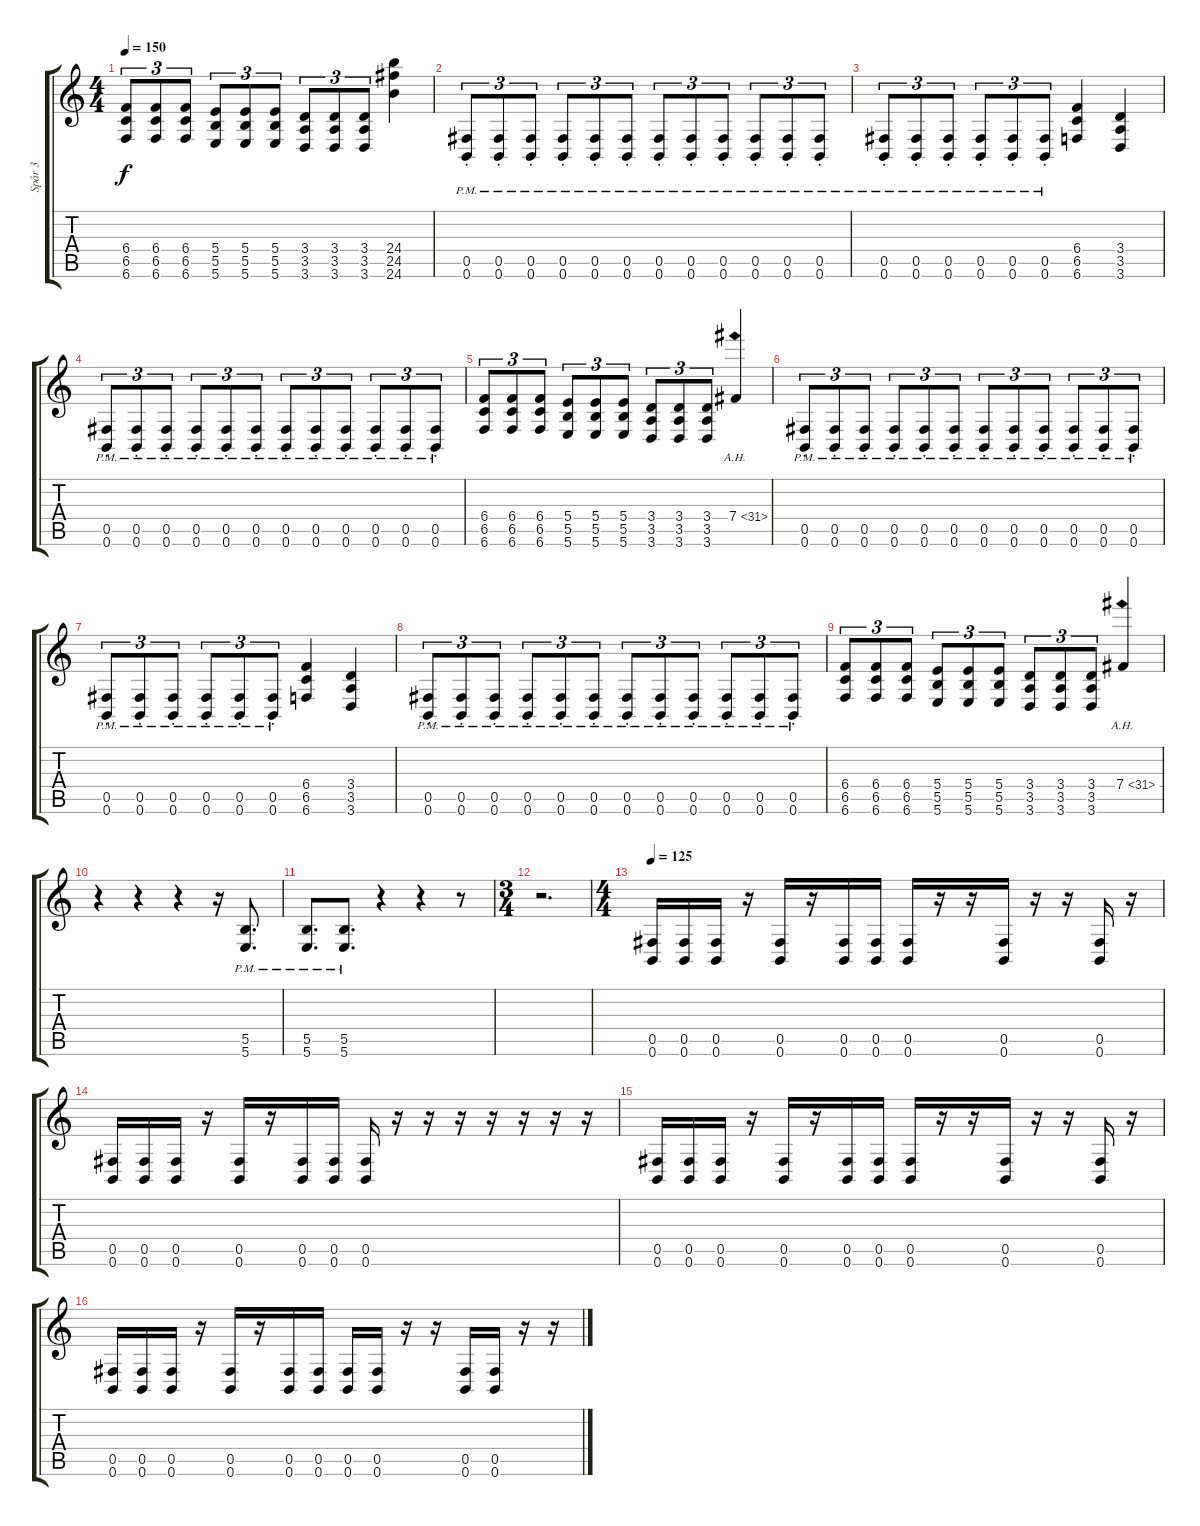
\track ("Spår 3" "Spår 3") {instrument distortionguitar}
\staff {score tabs}
\tuning (Db4 Ab3 E3 B2 Gb2 B1) {hide}
\ts (4 4)
\tempo 150
\clef g2
\ks c
(6.4 6.5 6.6).8{tu (3 2) dy f} (6.4 6.5 6.6).8{tu (3 2)} (6.4 6.5 6.6).8{tu (3 2)} (5.4 5.5 5.6).8{tu (3 2)} (5.4 5.5 5.6).8{tu (3 2)} (5.4 5.5 5.6).8{tu (3 2)} (3.4 3.5 3.6).8{tu (3 2)} (3.4 3.5 3.6).8{tu (3 2)} (3.4 3.5 3.6).8{tu (3 2)} (24.4 24.5 24.6).4 |
(0.5{pm st} 0.6{pm st}).8{tu (3 2)} (0.5{pm st} 0.6{pm st}).8{tu (3 2)} (0.5{pm st} 0.6{pm st}).8{tu (3 2)} (0.5{pm st} 0.6{pm st}).8{tu (3 2)} (0.5{pm st} 0.6{pm st}).8{tu (3 2)} (0.5{pm st} 0.6{pm st}).8{tu (3 2)} (0.5{pm st} 0.6{pm st}).8{tu (3 2)} (0.5{pm st} 0.6{pm st}).8{tu (3 2)} (0.5{pm st} 0.6{pm st}).8{tu (3 2)} (0.5{pm st} 0.6{pm st}).8{tu (3 2)} (0.5{pm st} 0.6{pm st}).8{tu (3 2)} (0.5{pm st} 0.6{pm st}).8{tu (3 2)} |
(0.5{pm st} 0.6{pm st}).8{tu (3 2)} (0.5{pm st} 0.6{pm st}).8{tu (3 2)} (0.5{pm st} 0.6{pm st}).8{tu (3 2)} (0.5{pm st} 0.6{pm st}).8{tu (3 2)} (0.5{pm st} 0.6{pm st}).8{tu (3 2)} (0.5{pm st} 0.6{pm st}).8{tu (3 2)} (6.4 6.5 6.6).4 (3.4 3.5 3.6).4 |
(0.5{pm st} 0.6{pm st}).8{tu (3 2)} (0.5{pm st} 0.6{pm st}).8{tu (3 2)} (0.5{pm st} 0.6{pm st}).8{tu (3 2)} (0.5{pm st} 0.6{pm st}).8{tu (3 2)} (0.5{pm st} 0.6{pm st}).8{tu (3 2)} (0.5{pm st} 0.6{pm st}).8{tu (3 2)} (0.5{pm st} 0.6{pm st}).8{tu (3 2)} (0.5{pm st} 0.6{pm st}).8{tu (3 2)} (0.5{pm st} 0.6{pm st}).8{tu (3 2)} (0.5{pm st} 0.6{pm st}).8{tu (3 2)} (0.5{pm st} 0.6{pm st}).8{tu (3 2)} (0.5{pm st} 0.6{pm st}).8{tu (3 2)} |
(6.4 6.5 6.6).8{tu (3 2)} (6.4 6.5 6.6).8{tu (3 2)} (6.4 6.5 6.6).8{tu (3 2)} (5.4 5.5 5.6).8{tu (3 2)} (5.4 5.5 5.6).8{tu (3 2)} (5.4 5.5 5.6).8{tu (3 2)} (3.4 3.5 3.6).8{tu (3 2)} (3.4 3.5 3.6).8{tu (3 2)} (3.4 3.5 3.6).8{tu (3 2)} 7.4{ah 24}.4 |
(0.5{pm st} 0.6{pm st}).8{tu (3 2)} (0.5{pm st} 0.6{pm st}).8{tu (3 2)} (0.5{pm st} 0.6{pm st}).8{tu (3 2)} (0.5{pm st} 0.6{pm st}).8{tu (3 2)} (0.5{pm st} 0.6{pm st}).8{tu (3 2)} (0.5{pm st} 0.6{pm st}).8{tu (3 2)} (0.5{pm st} 0.6{pm st}).8{tu (3 2)} (0.5{pm st} 0.6{pm st}).8{tu (3 2)} (0.5{pm st} 0.6{pm st}).8{tu (3 2)} (0.5{pm st} 0.6{pm st}).8{tu (3 2)} (0.5{pm st} 0.6{pm st}).8{tu (3 2)} (0.5{pm st} 0.6{pm st}).8{tu (3 2)} |
(0.5{pm st} 0.6{pm st}).8{tu (3 2)} (0.5{pm st} 0.6{pm st}).8{tu (3 2)} (0.5{pm st} 0.6{pm st}).8{tu (3 2)} (0.5{pm st} 0.6{pm st}).8{tu (3 2)} (0.5{pm st} 0.6{pm st}).8{tu (3 2)} (0.5{pm st} 0.6{pm st}).8{tu (3 2)} (6.4 6.5 6.6).4 (3.4 3.5 3.6).4 |
(0.5{pm st} 0.6{pm st}).8{tu (3 2)} (0.5{pm st} 0.6{pm st}).8{tu (3 2)} (0.5{pm st} 0.6{pm st}).8{tu (3 2)} (0.5{pm st} 0.6{pm st}).8{tu (3 2)} (0.5{pm st} 0.6{pm st}).8{tu (3 2)} (0.5{pm st} 0.6{pm st}).8{tu (3 2)} (0.5{pm st} 0.6{pm st}).8{tu (3 2)} (0.5{pm st} 0.6{pm st}).8{tu (3 2)} (0.5{pm st} 0.6{pm st}).8{tu (3 2)} (0.5{pm st} 0.6{pm st}).8{tu (3 2)} (0.5{pm st} 0.6{pm st}).8{tu (3 2)} (0.5{pm st} 0.6{pm st}).8{tu (3 2)} |
(6.4 6.5 6.6).8{tu (3 2)} (6.4 6.5 6.6).8{tu (3 2)} (6.4 6.5 6.6).8{tu (3 2)} (5.4 5.5 5.6).8{tu (3 2)} (5.4 5.5 5.6).8{tu (3 2)} (5.4 5.5 5.6).8{tu (3 2)} (3.4 3.5 3.6).8{tu (3 2)} (3.4 3.5 3.6).8{tu (3 2)} (3.4 3.5 3.6).8{tu (3 2)} 7.4{ah 24}.4 |
r.4 r.4 r.4 r.16 (5.5{pm} 5.6{pm}).8{d} |
(5.5{pm} 5.6{pm}).8{d} (5.5{pm} 5.6{pm}).8{d} r.4 r.4 r.8 |
\ts (3 4)
r.2{d} |
\ts (4 4)
\tempo 125
(0.5 0.6).16 (0.5 0.6).16 (0.5 0.6).16 r.16 (0.5 0.6).16 r.16 (0.5 0.6).16 (0.5 0.6).16 (0.5 0.6).16 r.16 r.16 (0.5 0.6).16 r.16 r.16 (0.5 0.6).16 r.16 |
(0.5 0.6).16 (0.5 0.6).16 (0.5 0.6).16 r.16 (0.5 0.6).16 r.16 (0.5 0.6).16 (0.5 0.6).16 (0.5 0.6).16 r.16 r.16 r.16 r.16 r.16 r.16 r.16 |
(0.5 0.6).16 (0.5 0.6).16 (0.5 0.6).16 r.16 (0.5 0.6).16 r.16 (0.5 0.6).16 (0.5 0.6).16 (0.5 0.6).16 r.16 r.16 (0.5 0.6).16 r.16 r.16 (0.5 0.6).16 r.16 |
(0.5 0.6).16 (0.5 0.6).16 (0.5 0.6).16 r.16 (0.5 0.6).16 r.16 (0.5 0.6).16 (0.5 0.6).16 (0.5 0.6).16 (0.5 0.6).16 r.16 r.16 (0.5 0.6).16 (0.5 0.6).16 r.16 r.16
